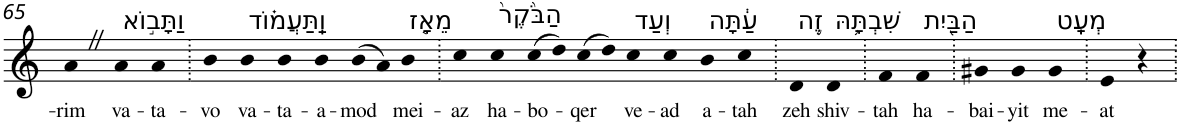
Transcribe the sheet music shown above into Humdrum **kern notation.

**kern	**text
*part1	*part1
*staff1	*staff1
*I"Piano	*
*I'Pno	*
!!LO:PB:g=z
*clefG2	*
*k[]	*
=65	=65
!	!LO:LY:b
4aZ	-rim
!LO:TX:a:t=וַתָּב֣וֹא	!
!	!LO:LY:b
4a	va-
!	!LO:LY:b
4a	-ta-
=66.	=66.
!	!LO:LY:b
4b	-vo
!LO:TX:a:t=וַֽתַּעֲמ֗וֹד	!
!	!LO:LY:b
4b	va-
!	!LO:LY:b
4b	-ta-
!	!LO:LY:b
4b	-a-
!	!LO:LY:b
(>8b	-mod
8a)	.
!LO:TX:a:t=מֵאָ֤ז	!
!	!LO:LY:b
4b	mei-
=67.	=67.
!	!LO:LY:b
4cc	-az
!LO:TX:a:t=הַבֹּ֙קֶר֙	!
!	!LO:LY:b
4cc	ha-
!	!LO:LY:b
(>8cc	-bo-
8dd)	.
!	!LO:LY:b
(>8cc	-qer
8dd)	.
!LO:TX:a:t=וְעַד	!
!	!LO:LY:b
4cc	ve-
!	!LO:LY:b
4cc	-ad
!LO:TX:a:t=עַ֔תָּה	!
!	!LO:LY:b
4b	a-
!	!LO:LY:b
4cc	-tah
=68.	=68.
!LO:TX:a:t=זֶ֛ה	!
!	!LO:LY:b
4d	zeh
!LO:TX:a:t=שִׁבְתָּ֥הּ	!
!	!LO:LY:b
4d	shiv-
=69.	=69.
!	!LO:LY:b
4f	-tah
!LO:TX:a:t=הַבַּ֖יִת	!
!	!LO:LY:b
4f	ha-
=70.	=70.
!	!LO:LY:b
4g#X	-bai-
!	!LO:LY:b
4g#	-yit
!LO:TX:a:t=מְעָֽט	!
!	!LO:LY:b
4g#	me-
=71.	=71.
!	!LO:LY:b
4e	-at
4r	.
=.	=.
*-	*-
